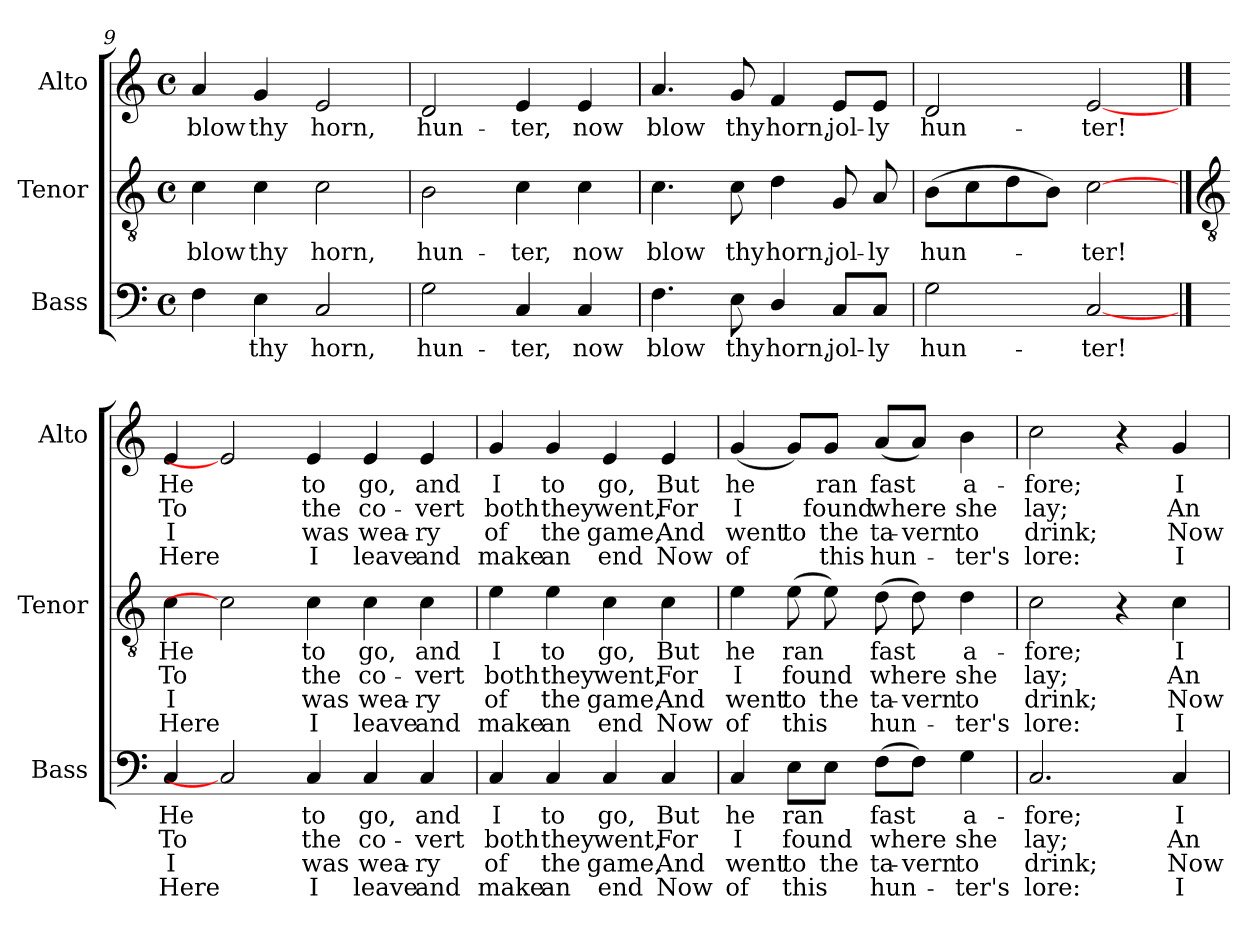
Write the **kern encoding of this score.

**kern	**text	**text	**text	**text	**kern	**text	**text	**text	**text	**kern	**text	**text	**text	**text
*part3	*part3	*part3	*part3	*part3	*part2	*part2	*part2	*part2	*part2	*part1	*part1	*part1	*part1	*part1
*staff3	*staff3	*staff3	*staff3	*staff3	*staff2	*staff2	*staff2	*staff2	*staff2	*staff1	*staff1	*staff1	*staff1	*staff1
*I"Bass	*	*	*	*	*I"Tenor	*	*	*	*	*I"Alto	*	*	*	*
*I'Bass	*	*	*	*	*I'Tenor	*	*	*	*	*I'Alto	*	*	*	*
!!LO:LB:g=z
*clefF4	*	*	*	*	*clefGv2	*	*	*	*	*clefG2	*	*	*	*
*k[]	*	*	*	*	*k[]	*	*	*	*	*k[]	*	*	*	*
*C:	*	*	*	*	*C:	*	*	*	*	*C:	*	*	*	*
*M4/4	*	*	*	*	*M4/4	*	*	*	*	*M4/4	*	*	*	*
*met(c)	*	*	*	*	*met(c)	*	*	*	*	*met(c)	*	*	*	*
=9	=9	=9	=9	=9	=9	=9	=9	=9	=9	=9	=9	=9	=9	=9
!	!	!	!	!	!	!LO:LY:b	!	!	!	!	!LO:LY:b	!	!	!
4F	.	.	.	.	4c	blow	.	.	.	4a	blow	.	.	.
!	!LO:LY:b	!	!	!	!	!LO:LY:b	!	!	!	!	!LO:LY:b	!	!	!
4E	thy	.	.	.	4c	thy	.	.	.	4g	thy	.	.	.
!	!LO:LY:b	!	!	!	!	!LO:LY:b	!	!	!	!	!LO:LY:b	!	!	!
2C	horn,	.	.	.	2c	horn,	.	.	.	2e	horn,	.	.	.
=10	=10	=10	=10	=10	=10	=10	=10	=10	=10	=10	=10	=10	=10	=10
!	!LO:LY:b	!	!	!	!	!LO:LY:b	!	!	!	!	!LO:LY:b	!	!	!
2G	hun-	.	.	.	2B	hun-	.	.	.	2d	hun-	.	.	.
!	!LO:LY:b	!	!	!	!	!LO:LY:b	!	!	!	!	!LO:LY:b	!	!	!
4C	-ter,	.	.	.	4c	-ter,	.	.	.	4e	-ter,	.	.	.
!	!LO:LY:b	!	!	!	!	!LO:LY:b	!	!	!	!	!LO:LY:b	!	!	!
4C	now	.	.	.	4c	now	.	.	.	4e	now	.	.	.
=11	=11	=11	=11	=11	=11	=11	=11	=11	=11	=11	=11	=11	=11	=11
!	!LO:LY:b	!	!	!	!	!LO:LY:b	!	!	!	!	!LO:LY:b	!	!	!
4.F	blow	.	.	.	4.c	blow	.	.	.	4.a	blow	.	.	.
!	!LO:LY:b	!	!	!	!	!LO:LY:b	!	!	!	!	!LO:LY:b	!	!	!
8E	thy	.	.	.	8c	thy	.	.	.	8g	thy	.	.	.
!	!LO:LY:b	!	!	!	!	!LO:LY:b	!	!	!	!	!LO:LY:b	!	!	!
4D/	horn,	.	.	.	4d	horn,	.	.	.	4f	horn,	.	.	.
!	!LO:LY:b	!	!	!	!	!LO:LY:b	!	!	!	!	!LO:LY:b	!	!	!
8C/L	jol-	.	.	.	8G	jol-	.	.	.	8e/L	jol-	.	.	.
!	!LO:LY:b	!	!	!	!	!LO:LY:b	!	!	!	!	!LO:LY:b	!	!	!
8C/J	-ly	.	.	.	8A	-ly	.	.	.	8e/J	-ly	.	.	.
=12	=12	=12	=12	=12	=12	=12	=12	=12	=12	=12	=12	=12	=12	=12
!	!LO:LY:b	!	!	!	!	!LO:LY:b	!	!	!	!	!LO:LY:b	!	!	!
2G	hun-	.	.	.	(>8BL	hun-	.	.	.	2d	hun-	.	.	.
.	.	.	.	.	8c	.	.	.	.	.	.	.	.	.
.	.	.	.	.	8d	.	.	.	.	.	.	.	.	.
.	.	.	.	.	8BJ)	.	.	.	.	.	.	.	.	.
!	!LO:LY:b	!	!	!	!	!LO:LY:b	!	!	!	!	!LO:LY:b	!	!	!
[2C	-ter!	.	.	.	[2c	ter!	.	.	.	[2e	-ter!	.	.	.
!!LO:LB:g=z
==13	==13	==13	==13	==13	==13	==13	==13	==13	==13	==13	==13	==13	==13	==13
*	*	*	*	*	*clefGv2	*	*	*	*	*	*	*	*	*
!	!LO:LY:b	!LO:LY:b	!LO:LY:b	!LO:LY:b	!	!LO:LY:b	!LO:LY:b	!LO:LY:b	!LO:LY:b	!	!LO:LY:b	!LO:LY:b	!LO:LY:b	!LO:LY:b
4C	He	To	I	Here	4c	He	To	I	Here	4e	He	To	I	Here
2C]	.	.	.	.	2c]	.	.	.	.	2e]	.	.	.	.
!	!LO:LY:b	!LO:LY:b	!LO:LY:b	!LO:LY:b	!	!LO:LY:b	!LO:LY:b	!LO:LY:b	!LO:LY:b	!	!LO:LY:b	!LO:LY:b	!LO:LY:b	!LO:LY:b
4C	to	the	was	I	4c	to	the	was	I	4e	to	the	was	I
!	!LO:LY:b	!LO:LY:b	!LO:LY:b	!LO:LY:b	!	!LO:LY:b	!LO:LY:b	!LO:LY:b	!LO:LY:b	!	!LO:LY:b	!LO:LY:b	!LO:LY:b	!LO:LY:b
4C	go,	co-	-wea-	-leave	4c	go,	co-	-wea-	-leave	4e	go,	co-	-wea-	-leave
!	!LO:LY:b	!LO:LY:b	!LO:LY:b	!LO:LY:b	!	!LO:LY:b	!LO:LY:b	!LO:LY:b	!LO:LY:b	!	!LO:LY:b	!LO:LY:b	!LO:LY:b	!LO:LY:b
4C	and	vert	ry	and	4c	and	vert	ry	and	4e	and	vert	ry	and
=14	=14	=14	=14	=14	=14	=14	=14	=14	=14	=14	=14	=14	=14	=14
!	!LO:LY:b	!LO:LY:b	!LO:LY:b	!LO:LY:b	!	!LO:LY:b	!LO:LY:b	!LO:LY:b	!LO:LY:b	!	!LO:LY:b	!LO:LY:b	!LO:LY:b	!LO:LY:b
4C	I	both	of	make	4e	I	both	of	make	4g	I	both	of	make
!	!LO:LY:b	!LO:LY:b	!LO:LY:b	!LO:LY:b	!	!LO:LY:b	!LO:LY:b	!LO:LY:b	!LO:LY:b	!	!LO:LY:b	!LO:LY:b	!LO:LY:b	!LO:LY:b
4C	to	they	the	an	4e	to	they	the	an	4g	to	they	the	an
!	!LO:LY:b	!LO:LY:b	!LO:LY:b	!LO:LY:b	!	!LO:LY:b	!LO:LY:b	!LO:LY:b	!LO:LY:b	!	!LO:LY:b	!LO:LY:b	!LO:LY:b	!LO:LY:b
4C	go,	went,	game,	end	4c	go,	went,	game,	end	4e	go,	went,	game,	end
!	!LO:LY:b	!LO:LY:b	!LO:LY:b	!LO:LY:b	!	!LO:LY:b	!LO:LY:b	!LO:LY:b	!LO:LY:b	!	!LO:LY:b	!LO:LY:b	!LO:LY:b	!LO:LY:b
4C	But	For	And	Now	4c	But	For	And	Now	4e	But	For	And	Now
=15	=15	=15	=15	=15	=15	=15	=15	=15	=15	=15	=15	=15	=15	=15
!	!LO:LY:b	!LO:LY:b	!LO:LY:b	!LO:LY:b	!	!LO:LY:b	!LO:LY:b	!LO:LY:b	!LO:LY:b	!	!LO:LY:b	!LO:LY:b	!LO:LY:b	!LO:LY:b
4C	he	I	went	of	4e	he	I	went	of	(<4g	he	I	went	of
!	!LO:LY:b	!LO:LY:b	!LO:LY:b	!LO:LY:b	!	!LO:LY:b	!LO:LY:b	!LO:LY:b	!LO:LY:b	!	!	!	!LO:LY:b	!
8E\L	ran	found	to	this	(>8e	ran	found	to	this	8g/L)	.	.	to	.
!	!	!	!LO:LY:b	!	!	!	!	!LO:LY:b	!	!	!LO:LY:b	!LO:LY:b	!LO:LY:b	!LO:LY:b
8E\J	.	.	the	.	8e)	.	.	the	.	8g/J	ran	found	the	this
!	!LO:LY:b	!LO:LY:b	!LO:LY:b	!LO:LY:b	!	!LO:LY:b	!LO:LY:b	!LO:LY:b	!LO:LY:b	!	!LO:LY:b	!LO:LY:b	!LO:LY:b	!LO:LY:b
(>8F\L	fast	where	ta-	-hun-	(>8d	fast	where	ta-	-hun-	(<8a/L	fast	where	ta-	-hun-
!	!	!	!LO:LY:b	!	!	!	!	!LO:LY:b	!	!	!	!	!LO:LY:b	!
8F\J)	.	.	vern	.	8d)	.	.	vern	.	8a/J)	.	.	vern	.
!	!LO:LY:b	!LO:LY:b	!LO:LY:b	!LO:LY:b	!	!LO:LY:b	!LO:LY:b	!LO:LY:b	!LO:LY:b	!	!LO:LY:b	!LO:LY:b	!LO:LY:b	!LO:LY:b
4G	a-	-she	to	ter's	4d	a-	-she	to	ter's	4b	a-	-she	to	ter's
=16	=16	=16	=16	=16	=16	=16	=16	=16	=16	=16	=16	=16	=16	=16
!	!LO:LY:b	!LO:LY:b	!LO:LY:b	!LO:LY:b	!	!LO:LY:b	!LO:LY:b	!LO:LY:b	!LO:LY:b	!	!LO:LY:b	!LO:LY:b	!LO:LY:b	!LO:LY:b
2.C	fore;	lay;	drink;	lore:	2c	fore;	lay;	drink;	lore:	2cc	fore;	lay;	drink;	lore:
.	.	.	.	.	4r	.	.	.	.	4r	.	.	.	.
!	!LO:LY:b	!LO:LY:b	!LO:LY:b	!LO:LY:b	!	!LO:LY:b	!LO:LY:b	!LO:LY:b	!LO:LY:b	!	!LO:LY:b	!LO:LY:b	!LO:LY:b	!LO:LY:b
4C	I	An	Now	I	4c	I	An	Now	I	4g	I	An	Now	I
=	=	=	=	=	=	=	=	=	=	=	=	=	=	=
*-	*-	*-	*-	*-	*-	*-	*-	*-	*-	*-	*-	*-	*-	*-
